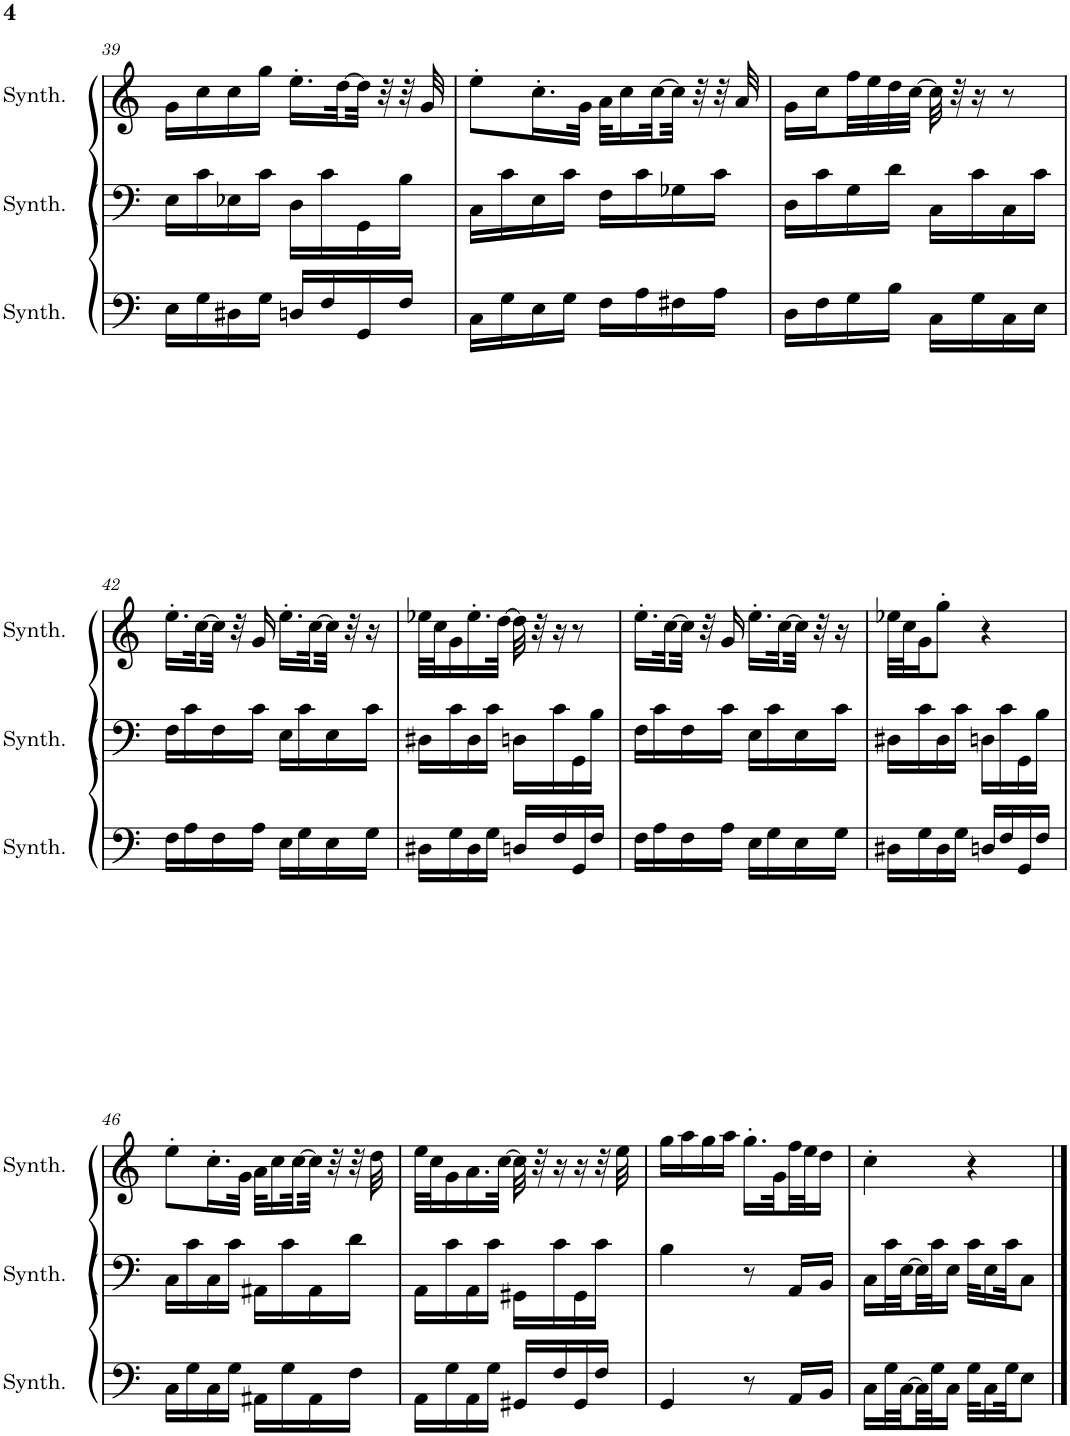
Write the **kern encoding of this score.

**kern	**kern	**kern
*part3	*part2	*part1
*staff3	*staff2	*staff1
*I"Square Synthesizer	*I"Square Synthesizer	*I"Square Synthesizer
*I'Synth.	*I'Synth.	*I'Synth.
!!LO:PB:g=z
*clefF4	*clefF4	*clefG2
*k[]	*k[]	*k[]
*M2/4	*M2/4	*M2/4
=39	=39	=39
16E\LL	16E\LL	16g\LL
16G\	16c\	16cc\
16D#X\	16E-X\	16cc\
16G\JJ	16c\JJ	16gg\JJ
16Dn/LL	16D\LL	16.ee'\LL
16F/	16c\	.
.	.	[32dd\L
16GG/	16GG\	32dd\JJJ]
.	.	32r
16F/JJ	16B\JJ	32r
.	.	32g/
=40	=40	=40
16C\LL	16C\LL	8ee'\L
16G\	16c\	.
16E\	16E\	16.cc'\L
16G\JJ	16c\JJ	.
.	.	32g\JJk
16F\LL	16F\LL	32a\KLL
.	.	16cc\
16A\	16c\	.
.	.	[32cc\L
16F#X\	16G-X\	32cc\JJJ]
.	.	32r
16A\JJ	16c\JJ	32r
.	.	32a/
=41	=41	=41
16D\LL	16D\LL	16g\LL
16F\	16c\	16cc\
16G\	16G\	32ff\L
.	.	32ee\
16B\JJ	16d\JJ	32dd\
.	.	[32cc\JJJ
16C\LL	16C\LL	32cc\]
.	.	32r
16G\	16c\	16r
16C\	16C\	8r
16E\JJ	16c\JJ	.
!!LO:LB:g=z
=42	=42	=42
16F\LL	16F\LL	16.ee'\LL
16A\	16c\	.
.	.	[32cc\L
16F\	16F\	32cc\JJJ]
.	.	32r
16A\JJ	16c\JJ	16g/
16E\LL	16E\LL	16.ee'\LL
16G\	16c\	.
.	.	[32cc\L
16E\	16E\	32cc\JJJ]
.	.	32r
16G\JJ	16c\JJ	16r
=43	=43	=43
16D#X\LL	16D#X\LL	32ee-X\LLL
.	.	32cc\J
16G\	16c\	16g\
16D#\	16D#\	16.ee-'\
16G\JJ	16c\JJ	.
.	.	[32dd\JJk
16Dn/LL	16Dn\LL	32dd\]
.	.	32r
16F/	16c\	16r
16GG/	16GG\	8r
16F/JJ	16B\JJ	.
=44	=44	=44
16F\LL	16F\LL	16.ee'\LL
16A\	16c\	.
.	.	[32cc\L
16F\	16F\	32cc\JJJ]
.	.	32r
16A\JJ	16c\JJ	16g/
16E\LL	16E\LL	16.ee'\LL
16G\	16c\	.
.	.	[32cc\L
16E\	16E\	32cc\JJJ]
.	.	32r
16G\JJ	16c\JJ	16r
=45	=45	=45
16D#X\LL	16D#X\LL	32ee-X\LLL
.	.	32cc\J
16G\	16c\	16g\J
16D#\	16D#\	8gg'\J
16G\JJ	16c\JJ	.
16Dn/LL	16Dn\LL	4r
16F/	16c\	.
16GG/	16GG\	.
16F/JJ	16B\JJ	.
!!LO:LB:g=z
=46	=46	=46
16C\LL	16C\LL	8ee'\L
16G\	16c\	.
16C\	16C\	16.cc'\L
16G\JJ	16c\JJ	.
.	.	32g\JJk
16AA#X\LL	16AA#X\LL	32a\KLL
.	.	16cc\
16G\	16c\	.
.	.	[32cc\L
16AA#\	16AA#\	32cc\JJJ]
.	.	32r
16F\JJ	16d\JJ	32r
.	.	32dd\
=47	=47	=47
16AA\LL	16AA\LL	32ee\LLL
.	.	32cc\J
16G\	16c\	16g\
16AA\	16AA\	16.a\
16G\JJ	16c\JJ	.
.	.	[32cc\JJk
16GG#X/LL	16GG#X\LL	32cc\]
.	.	32r
16F/	16c\	16r
16GG#/	16GG#\	16r
16F/JJ	16c\JJ	32r
.	.	32ee\
=48	=48	=48
4GG/	4B\	16gg\LL
.	.	16aa\
.	.	16gg\
.	.	16aa\JJ
8r	8r	16.gg'\LL
.	.	32g\L
16AA/LL	16AA/LL	32ff\
.	.	32ee\J
16BB/JJ	16BB/JJ	16dd\JJ
=49	=49	=49
16C\LL	16C\LL	4cc'\
32G\L	32c\L	.
[32C\	[32E\	.
32C\]	32E\]	.
32G\J	32c\J	.
16C\JJ	16E\JJ	.
32G\KLL	32c\KLL	4r
16C\	16E\	.
32G\JK	32c\JK	.
8E\J	8C\J	.
==	==	==
*-	*-	*-
